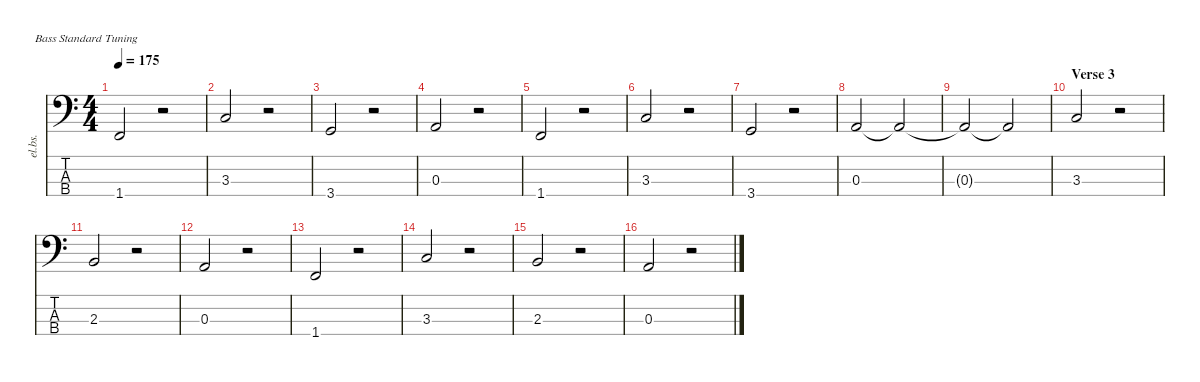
\defaultSystemsLayout 4
\hideDynamics
\bracketExtendMode nobrackets
\otherSystemsTrackNameOrientation horizontal
\track ("Track 3" "el.bs.") {instrument electricbassfinger}
\staff {score tabs}
\tuning (G2 D2 A1 E1)
\ts (4 4)
\tempo 175
\clef f4
\ks c
1.4.2{dy f beam Up} r.2{beam Up} |
3.3.2{beam Up} r.2{beam Up} |
3.4.2{beam Up} r.2{beam Up} |
0.3.2{beam Up} r.2{beam Up} |
1.4.2{beam Up} r.2{beam Up} |
3.3.2{beam Up} r.2{beam Up} |
3.4.2{beam Up} r.2{beam Up} |
0.3.2{beam Up} 0.3{t}.2{beam Up} |
0.3{t}.2{beam Up} 0.3{t}.2{beam Up} |
\section ("" "Verse 3")
3.3.2{beam Up} r.2{beam Up} |
2.3.2{beam Up} r.2{beam Up} |
0.3.2{beam Up} r.2{beam Up} |
1.4.2{beam Up} r.2{beam Up} |
3.3.2{beam Up} r.2{beam Up} |
2.3.2{beam Up} r.2{beam Up} |
0.3.2{beam Up} r.2{beam Up}
